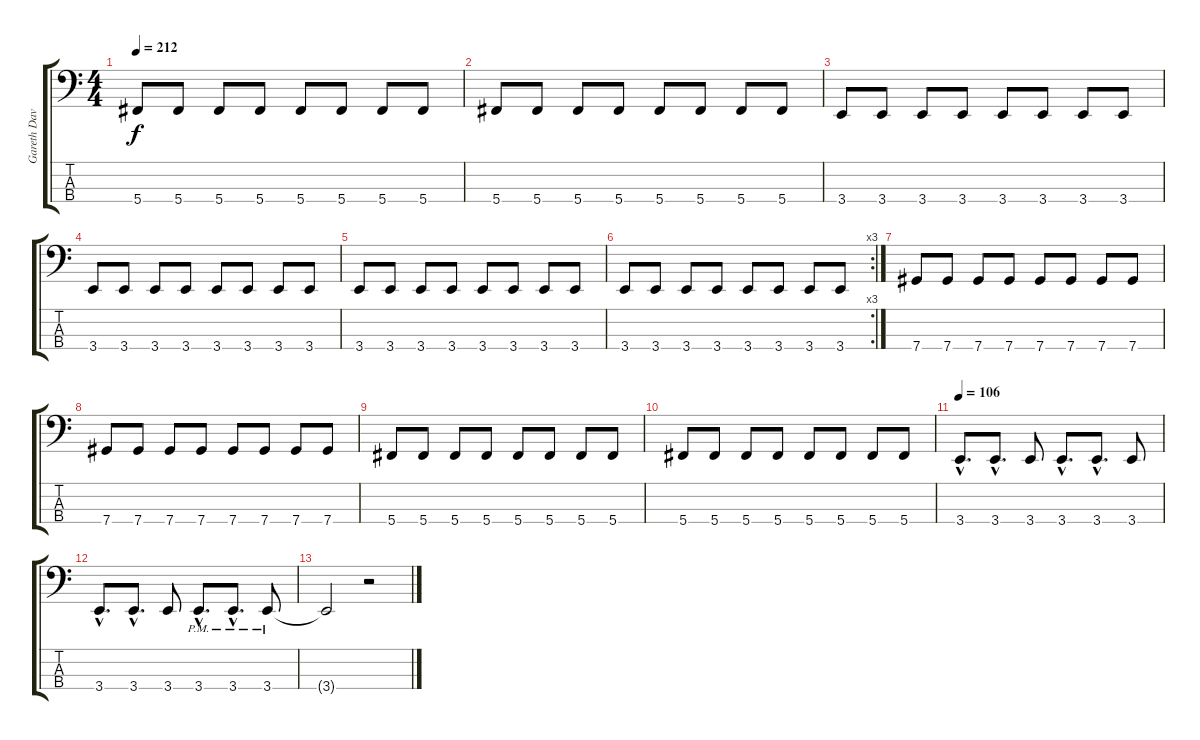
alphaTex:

\track ("Gareth Davies" "Gareth Dav") {instrument electricbasspick}
\staff {score tabs}
\tuning (Gb2 Db2 Ab1 Db1) {hide}
\ts (4 4)
\tempo 212
\clef f4
\ks c
5.4.8{dy f} 5.4.8 5.4.8 5.4.8 5.4.8 5.4.8 5.4.8 5.4.8 |
5.4.8 5.4.8 5.4.8 5.4.8 5.4.8 5.4.8 5.4.8 5.4.8 |
3.4.8 3.4.8 3.4.8 3.4.8 3.4.8 3.4.8 3.4.8 3.4.8 |
3.4.8 3.4.8 3.4.8 3.4.8 3.4.8 3.4.8 3.4.8 3.4.8 |
3.4.8 3.4.8 3.4.8 3.4.8 3.4.8 3.4.8 3.4.8 3.4.8 |
\rc 3
3.4.8 3.4.8 3.4.8 3.4.8 3.4.8 3.4.8 3.4.8 3.4.8 |
7.4.8 7.4.8 7.4.8 7.4.8 7.4.8 7.4.8 7.4.8 7.4.8 |
7.4.8 7.4.8 7.4.8 7.4.8 7.4.8 7.4.8 7.4.8 7.4.8 |
5.4.8 5.4.8 5.4.8 5.4.8 5.4.8 5.4.8 5.4.8 5.4.8 |
5.4.8 5.4.8 5.4.8 5.4.8 5.4.8 5.4.8 5.4.8 5.4.8 |
\tempo 106
3.4{hac}.8{d} 3.4{hac}.8{d} 3.4.8 3.4{hac}.8{d} 3.4{hac}.8{d} 3.4.8 |
3.4{hac}.8{d} 3.4{hac}.8{d} 3.4.8 3.4{hac pm}.8{d} 3.4{hac pm}.8{d} 3.4{pm}.8 |
3.4{t}.2 r.2
